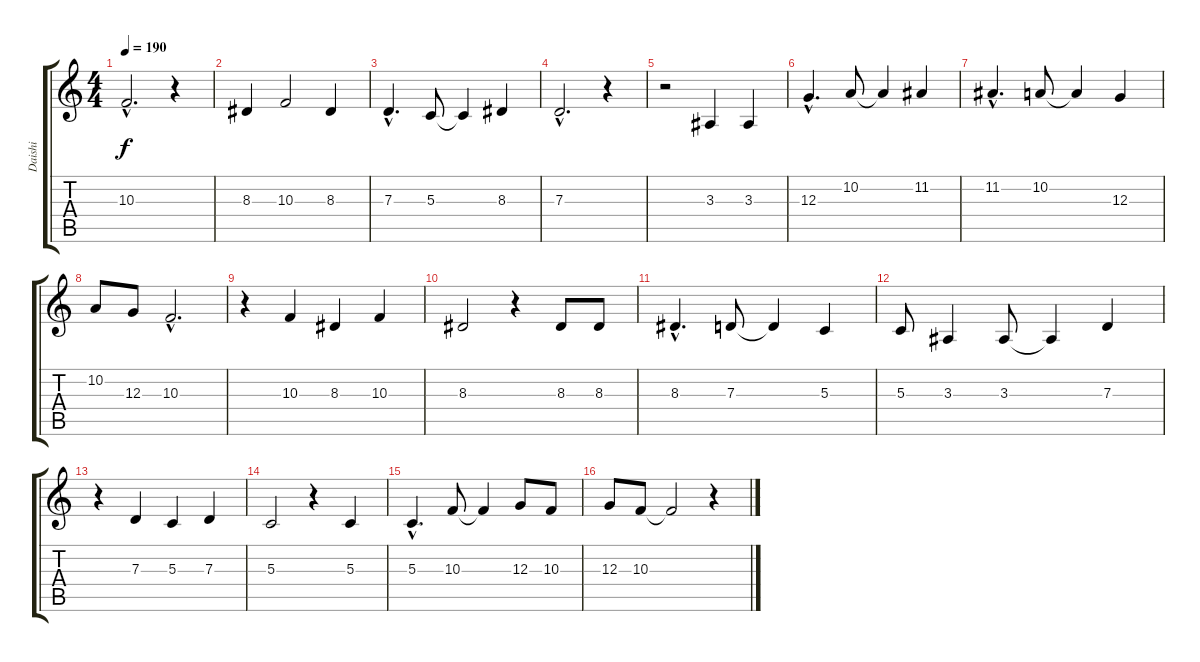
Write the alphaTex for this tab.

\track ("Daishi" "Daishi") {instrument lead6voice}
\staff {score tabs}
\tuning (E4 B3 G3 D3 A2 E2) {hide}
\ts (4 4)
\tempo 190
\clef g2
\ks c
10.3{hac}.2{d dy f} r.4 |
8.3.4 10.3.2 8.3.4 |
7.3{hac}.4{d} 5.3.8 5.3{t}.4 8.3.4 |
7.3{hac}.2{d} r.4 |
r.2 3.3.4 3.3.4 |
12.3{hac}.4{d} 10.2.8 10.2{t}.4 11.2.4 |
11.2{hac}.4{d} 10.2.8 10.2{t}.4 12.3.4 |
10.2.8 12.3.8 10.3{hac}.2{d} |
r.4 10.3.4 8.3.4 10.3.4 |
8.3.2 r.4 8.3.8 8.3.8 |
8.3{hac}.4{d} 7.3.8 7.3{t}.4 5.3.4 |
5.3.8 3.3.4 3.3.8 3.3{t}.4 7.3.4 |
r.4 7.3.4 5.3.4 7.3.4 |
5.3.2 r.4 5.3.4 |
5.3{hac}.4{d} 10.3.8 10.3{t}.4 12.3.8 10.3.8 |
12.3.8 10.3.8 10.3{t}.2 r.4
